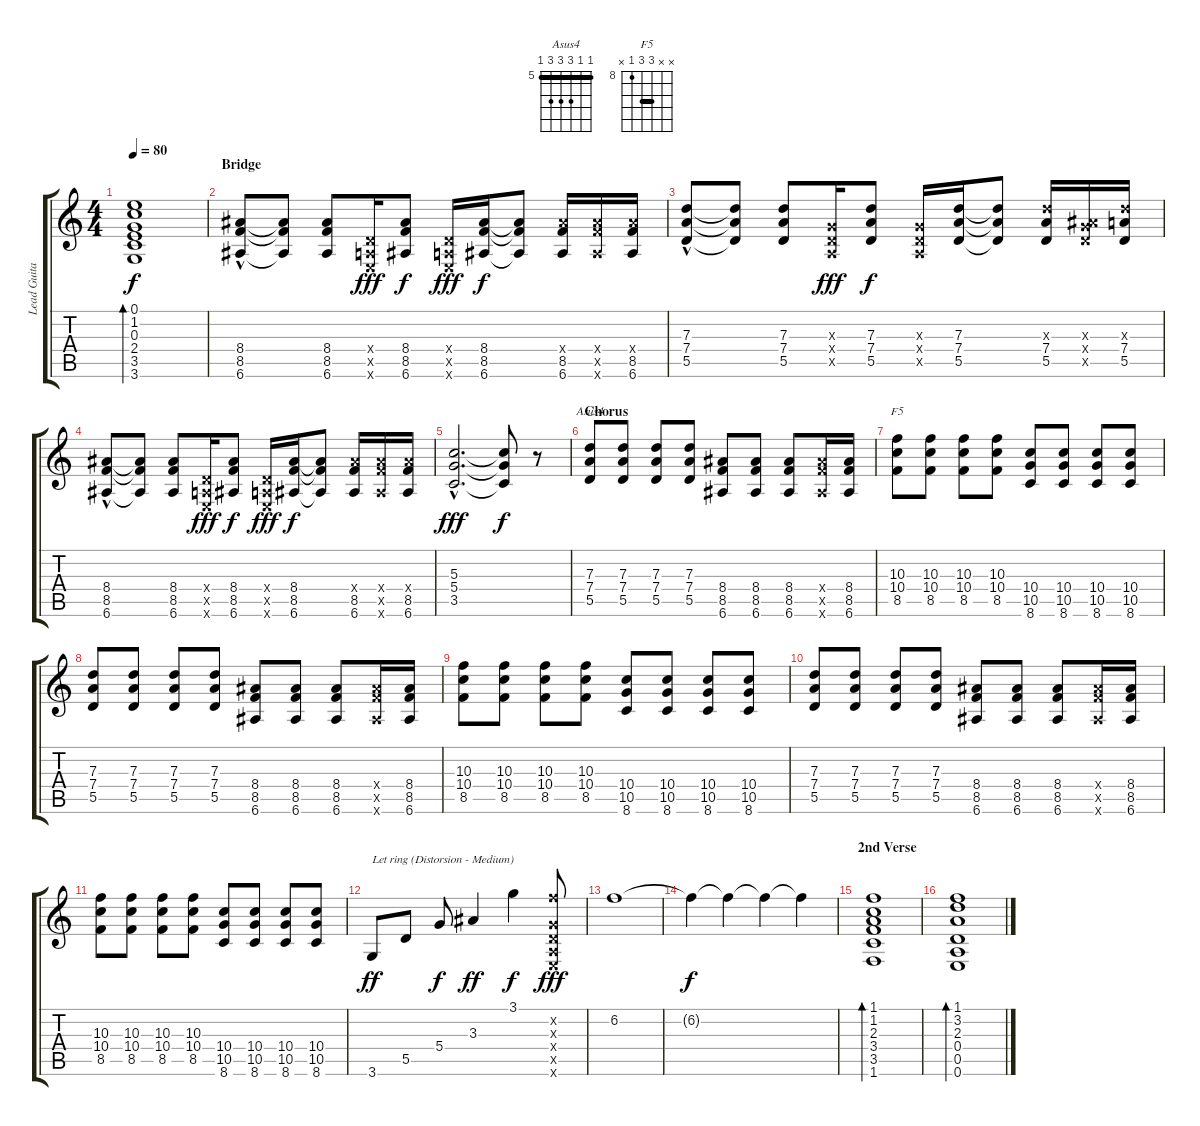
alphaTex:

\track ("Lead Guitar" "Lead Guita") {instrument electricguitarjazz}
\staff {score tabs}
\tuning (E4 B3 G3 D3 A2 E2) {hide}
\chord ("Asus4" 5 5 7 7 7 5) {firstfret 5 barre 5}
\chord ("F5" x x 10 10 8 x) {firstfret 8 barre 10}
\ts (4 4)
\tempo 80
\clef g2
\ks c
(0.1 1.2 0.3 2.4 3.5 3.6).1{bd 60 dy f} |
\section ("" "Bridge")
(8.4{hac} 8.5 6.6).8{volume 16 balance 12 instrument distortionguitar} (8.4{t} 8.5{t} 6.6{t}).8 (8.4 8.5 6.6).8 (0.4{x} 0.5{x} 0.6{x}).16{dy fff} (8.4 8.5 6.6).8{dy f} (0.4{x} 0.5{x} 0.6{x}).16{dy fff} (8.4 8.5 6.6).16{dy f} (8.4{t} 8.5{t} 6.6{t}).8 (8.4{x} 8.5 6.6).16 (8.4{x} 8.5{x} 6.6{x}).16 (8.4{x} 8.5 6.6).16 |
(7.3 7.4{hac} 5.5).8{volume 16 balance 12 instrument distortionguitar} (7.3{t} 7.4{t} 5.5{t}).8 (7.3 7.4 5.5).8 (0.3{x} 0.4{x} 0.5{x}).16{dy fff} (7.3 7.4 5.5).8{dy f} (0.3{x} 0.4{x} 0.5{x}).16 (7.3 7.4 5.5).16 (7.3{t} 7.4{t} 5.5{t}).8 (7.3{x} 7.4 5.5).16 (0.3{x} 8.4{x} 5.5{x}).16 (7.3{x} 7.4 5.5).16 |
(8.4{hac} 8.5 6.6).8{volume 16 balance 12 instrument distortionguitar} (8.4{t} 8.5{t} 6.6{t}).8 (8.4 8.5 6.6).8 (0.4{x} 0.5{x} 0.6{x}).16{dy fff} (8.4 8.5 6.6).8{dy f} (0.4{x} 0.5{x} 0.6{x}).16{dy fff} (8.4 8.5 6.6).16{dy f} (8.4{t} 8.5{t} 6.6{t}).8 (8.4{x} 8.5 6.6).16 (8.4{x} 8.5{x} 6.6{x}).16 (8.4{x} 8.5 6.6).16 |
(5.3{hac} 5.4{hac} 3.5{hac}).2{d dy fff volume 16 balance 10 instrument distortionguitar} (5.3{t} 5.4{t} 3.5{t}).8{dy f} r.8 |
\section ("" "Chorus")
(7.3 7.4 5.5).8{ch "Asus4" volume 16 balance 12 instrument distortionguitar} (7.3 7.4 5.5).8 (7.3 7.4 5.5).8 (7.3 7.4 5.5).8 (8.4 8.5 6.6).8 (8.4 8.5 6.6).8 (8.4 8.5 6.6).8 (8.4{x} 8.5{x} 6.6{x}).16 (8.4 8.5 6.6).16 |
(10.3 10.4 8.5).8{ch "F5"} (10.3 10.4 8.5).8 (10.3 10.4 8.5).8 (10.3 10.4 8.5).8 (10.4 10.5 8.6).8 (10.4 10.5 8.6).8 (10.4 10.5 8.6).8 (10.4 10.5 8.6).8 |
(7.3 7.4 5.5).8{volume 16 balance 12 instrument distortionguitar} (7.3 7.4 5.5).8 (7.3 7.4 5.5).8 (7.3 7.4 5.5).8 (8.4 8.5 6.6).8 (8.4 8.5 6.6).8 (8.4 8.5 6.6).8 (8.4{x} 8.5{x} 6.6{x}).16 (8.4 8.5 6.6).16 |
(10.3 10.4 8.5).8 (10.3 10.4 8.5).8 (10.3 10.4 8.5).8 (10.3 10.4 8.5).8 (10.4 10.5 8.6).8 (10.4 10.5 8.6).8 (10.4 10.5 8.6).8 (10.4 10.5 8.6).8 |
(7.3 7.4 5.5).8{volume 16 balance 12 instrument distortionguitar} (7.3 7.4 5.5).8 (7.3 7.4 5.5).8 (7.3 7.4 5.5).8 (8.4 8.5 6.6).8 (8.4 8.5 6.6).8 (8.4 8.5 6.6).8 (8.4{x} 8.5{x} 6.6{x}).16 (8.4 8.5 6.6).16 |
(10.3 10.4 8.5).8 (10.3 10.4 8.5).8 (10.3 10.4 8.5).8 (10.3 10.4 8.5).8 (10.4 10.5 8.6).8 (10.4 10.5 8.6).8 (10.4 10.5 8.6).8 (10.4 10.5 8.6).8 |
3.6.8{txt "Let ring (Distorsion - Medium)" dy ff instrument distortionguitar} 5.5.8 5.4.8{dy f} 3.3.4{dy ff} 3.1.4{dy f} (6.2{x} 0.3{x} 0.4{x} 0.5{x} 0.6{x}).8{dy fff} |
6.2.1 |
6.2{t}.4{dy f volume 9} 6.2{t}.4 6.2{t}.4 6.2{t}.4 |
\section ("" "2nd Verse")
(1.1 1.2 2.3 3.4 3.5 1.6).1{bd 60 volume 11 instrument electricguitarjazz} |
(1.1 3.2 2.3 0.4 0.5 0.6).1{bd 60}
